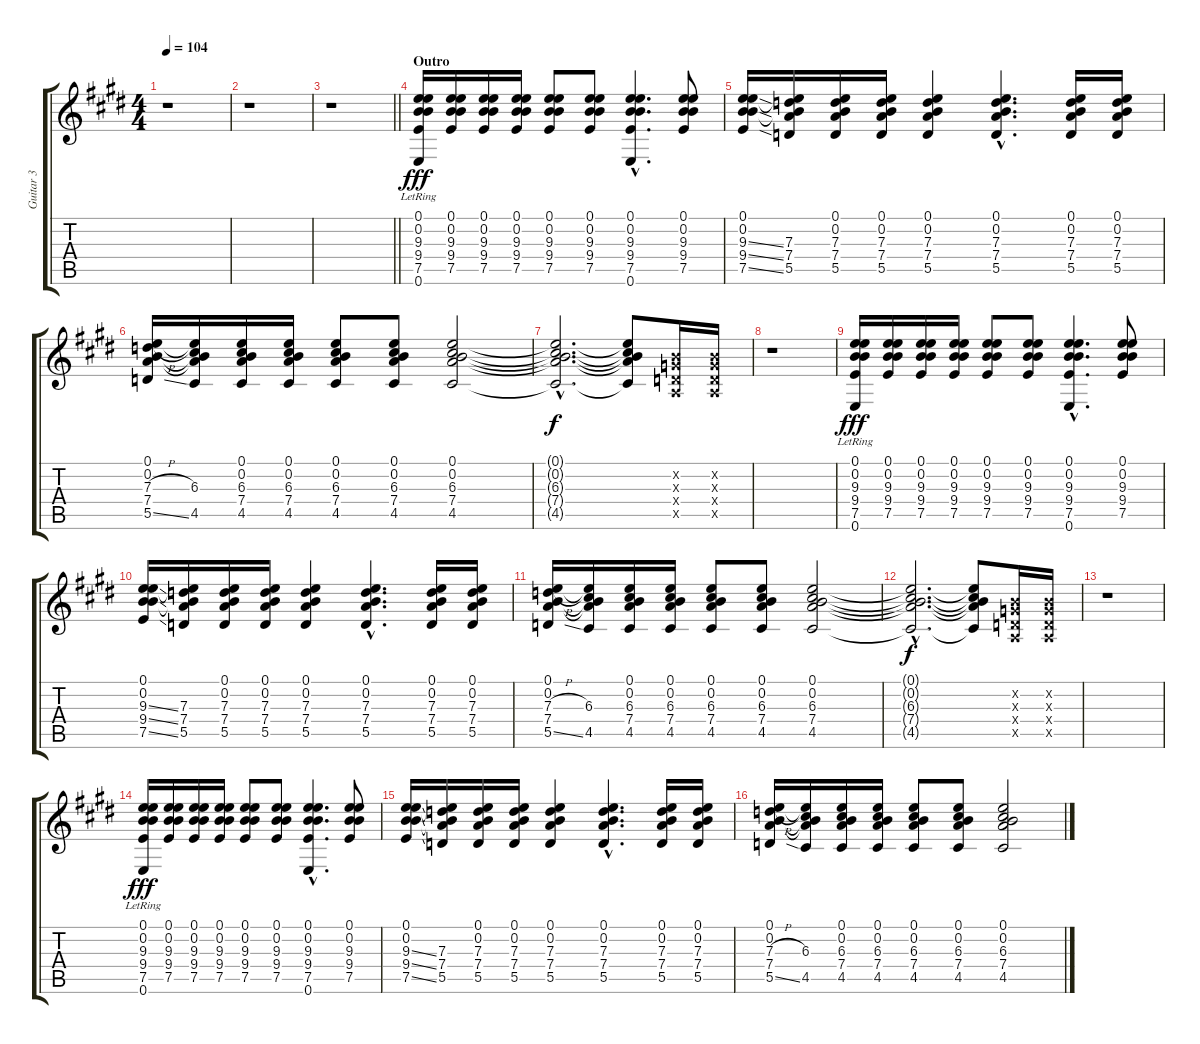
\track ("Guitar 3" "Guitar 3") {instrument overdrivenguitar}
\staff {score tabs}
\tuning (E4 B3 G3 D3 A2 E2) {hide}
\ts (4 4)
\tempo 104
\clef g2
\ks e
r.1{dy fff} |
r.1 |
\barLineRight lightlight
r.1 |
\section ("" "Outro")
(0.1 0.2 9.3 9.4 7.5 0.6{lr}).16{volume 3} (0.1 0.2 9.3 9.4 7.5).16 (0.1 0.2 9.3 9.4 7.5).16 (0.1 0.2 9.3 9.4 7.5).16 (0.1 0.2 9.3 9.4 7.5).8 (0.1 0.2 9.3 9.4 7.5).8 (0.1{hac} 0.2{hac} 9.3{hac} 9.4{hac} 7.5{hac} 0.6{hac}).4{d} (0.1 0.2 9.3 9.4 7.5).8 |
(0.1 0.2 9.3{ss} 9.4{ss} 7.5{ss}).16 (0.1{t} 0.2{t} 7.3 7.4 5.5).16 (0.1 0.2 7.3 7.4 5.5).16 (0.1 0.2 7.3 7.4 5.5).16 (0.1 0.2 7.3 7.4 5.5).4 (0.1{hac} 0.2{hac} 7.3{hac} 7.4{hac} 5.5{hac}).4{d} (0.1 0.2 7.3 7.4 5.5).16 (0.1 0.2 7.3 7.4 5.5).16 |
(0.1 0.2 7.3{h} 7.4 5.5{ss}).16 (0.1{t} 0.2{t} 6.3 7.4{t} 4.5).16 (0.1 0.2 6.3 7.4 4.5).16 (0.1 0.2 6.3 7.4 4.5).16 (0.1 0.2 6.3 7.4 4.5).8 (0.1 0.2 6.3 7.4 4.5).8 (0.1 0.2 6.3 7.4 4.5).2 |
(0.1{hac t} 0.2{hac t} 6.3{hac t} 7.4{hac t} 4.5{hac t}).2{d dy f} (0.1{t} 0.2{t} 6.3{t} 7.4{t} 4.5{t}).8 (0.2{x} 0.3{x} 0.4{x} 0.5{x}).16 (0.2{x} 0.3{x} 0.4{x} 0.5{x}).16 |
r.1 |
(0.1 0.2 9.3 9.4 7.5 0.6{lr}).16{dy fff} (0.1 0.2 9.3 9.4 7.5).16 (0.1 0.2 9.3 9.4 7.5).16 (0.1 0.2 9.3 9.4 7.5).16 (0.1 0.2 9.3 9.4 7.5).8 (0.1 0.2 9.3 9.4 7.5).8 (0.1{hac} 0.2{hac} 9.3{hac} 9.4{hac} 7.5{hac} 0.6{hac}).4{d} (0.1 0.2 9.3 9.4 7.5).8 |
(0.1 0.2 9.3{ss} 9.4{ss} 7.5{ss}).16 (0.1{t} 0.2{t} 7.3 7.4 5.5).16 (0.1 0.2 7.3 7.4 5.5).16 (0.1 0.2 7.3 7.4 5.5).16 (0.1 0.2 7.3 7.4 5.5).4 (0.1{hac} 0.2{hac} 7.3{hac} 7.4{hac} 5.5{hac}).4{d} (0.1 0.2 7.3 7.4 5.5).16 (0.1 0.2 7.3 7.4 5.5).16 |
(0.1 0.2 7.3{h} 7.4 5.5{ss}).16 (0.1{t} 0.2{t} 6.3 7.4{t} 4.5).16 (0.1 0.2 6.3 7.4 4.5).16 (0.1 0.2 6.3 7.4 4.5).16 (0.1 0.2 6.3 7.4 4.5).8 (0.1 0.2 6.3 7.4 4.5).8 (0.1 0.2 6.3 7.4 4.5).2 |
(0.1{hac t} 0.2{hac t} 6.3{hac t} 7.4{hac t} 4.5{hac t}).2{d dy f} (0.1{t} 0.2{t} 6.3{t} 7.4{t} 4.5{t}).8 (0.2{x} 0.3{x} 0.4{x} 0.5{x}).16 (0.2{x} 0.3{x} 0.4{x} 0.5{x}).16 |
r.1 |
(0.1 0.2 9.3 9.4 7.5 0.6{lr}).16{dy fff} (0.1 0.2 9.3 9.4 7.5).16 (0.1 0.2 9.3 9.4 7.5).16 (0.1 0.2 9.3 9.4 7.5).16 (0.1 0.2 9.3 9.4 7.5).8 (0.1 0.2 9.3 9.4 7.5).8 (0.1{hac} 0.2{hac} 9.3{hac} 9.4{hac} 7.5{hac} 0.6{hac}).4{d} (0.1 0.2 9.3 9.4 7.5).8 |
(0.1 0.2 9.3{ss} 9.4{ss} 7.5{ss}).16 (0.1{t} 0.2{t} 7.3 7.4 5.5).16 (0.1 0.2 7.3 7.4 5.5).16 (0.1 0.2 7.3 7.4 5.5).16 (0.1 0.2 7.3 7.4 5.5).4 (0.1{hac} 0.2{hac} 7.3{hac} 7.4{hac} 5.5{hac}).4{d} (0.1 0.2 7.3 7.4 5.5).16 (0.1 0.2 7.3 7.4 5.5).16 |
(0.1 0.2 7.3{h} 7.4 5.5{ss}).16 (0.1{t} 0.2{t} 6.3 7.4{t} 4.5).16 (0.1 0.2 6.3 7.4 4.5).16 (0.1 0.2 6.3 7.4 4.5).16 (0.1 0.2 6.3 7.4 4.5).8 (0.1 0.2 6.3 7.4 4.5).8 (0.1 0.2 6.3 7.4 4.5).2
